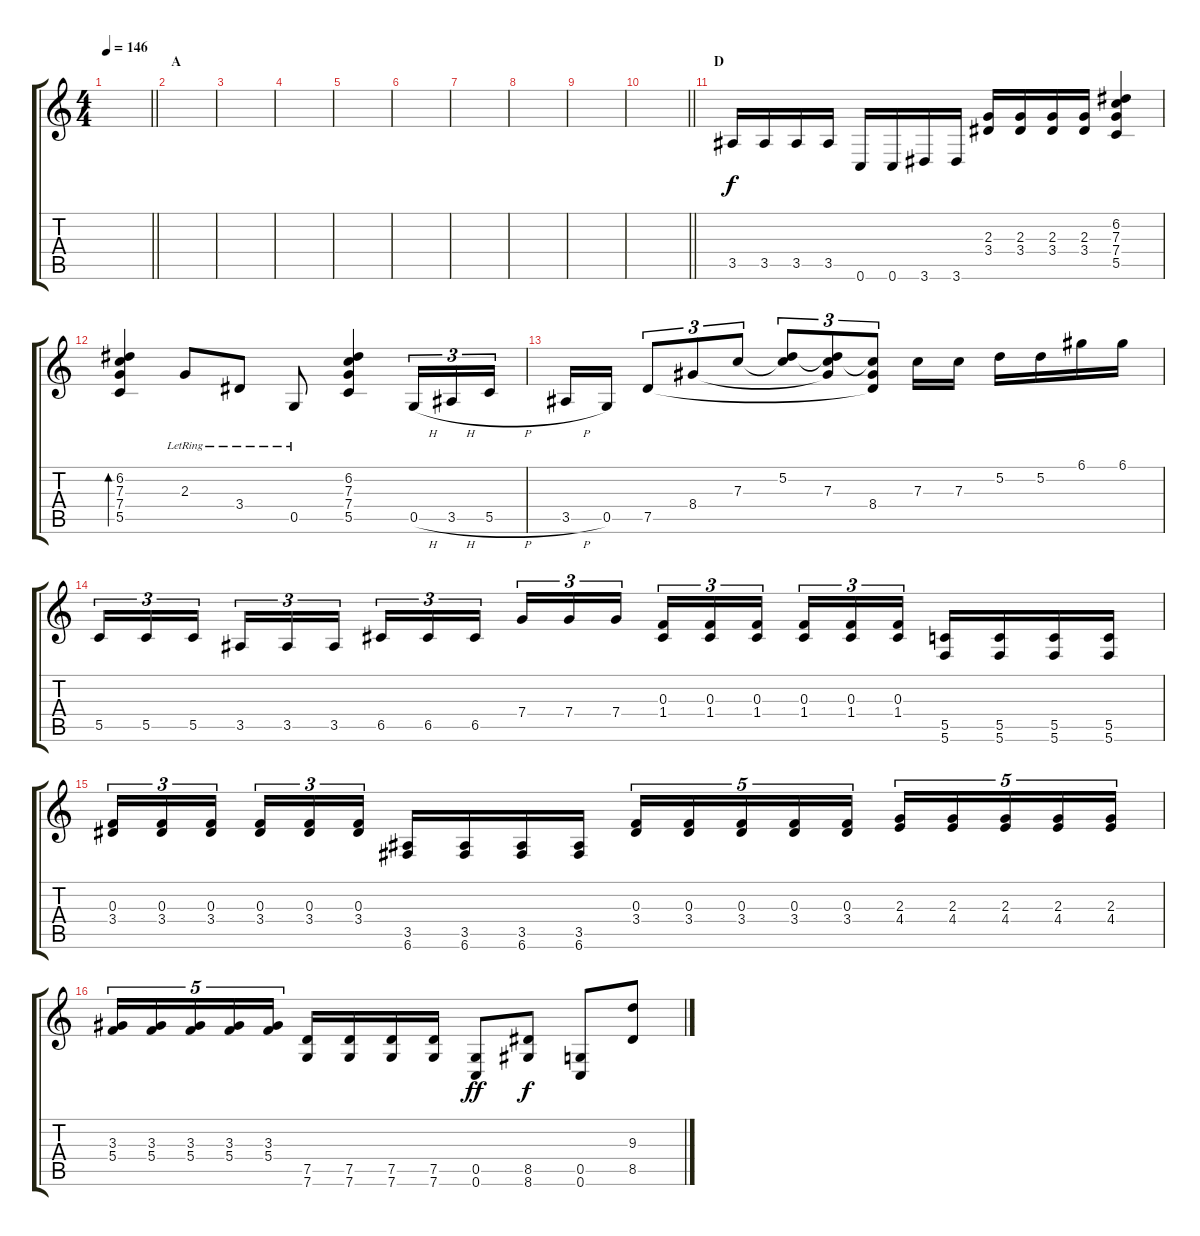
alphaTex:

\track "" {instrument overdrivenguitar}
\staff {score tabs}
\tuning (D4 A3 F3 C3 G2 C2) {hide}
\ts (4 4)
\tempo 146
\clef g2
\barLineRight lightlight
\ks c
|
\section ("" "A")
|
|
|
|
|
|
|
|
\barLineRight lightlight
|
\section ("" "D")
3.5.16 3.5.16 3.5.16 3.5.16 0.6.16 0.6.16 3.6.16 3.6.16 (2.3 3.4).16 (2.3 3.4).16 (2.3 3.4).16 (2.3 3.4).16 (6.2 7.3 7.4 5.5).4 |
(6.2 7.3 7.4 5.5).4{bd 60} 2.3{lr}.8 3.4{lr}.8 0.5{lr}.8 (6.2 7.3 7.4 5.5).4 0.5{h}.16{tu (3 2)} 3.5{h}.16{tu (3 2)} 5.5{h}.16{tu (3 2)} |
3.5{h}.16 0.5.16 7.5.8{tu (3 2)} 8.4.8{tu (3 2)} 7.3.8{tu (3 2)} (5.2 7.3{t}).8{tu (3 2)} (5.2{t} 7.3 8.4{t}).8{tu (3 2)} (7.3{t} 8.4 7.5{t}).8{tu (3 2)} 7.3.16 7.3.16 5.2.16 5.2.16 6.1.16 6.1.16 |
5.5.16{tu (3 2)} 5.5.16{tu (3 2)} 5.5.16{tu (3 2) beam splitsecondary} 3.5.16{tu (3 2)} 3.5.16{tu (3 2)} 3.5.16{tu (3 2)} 6.5.16{tu (3 2)} 6.5.16{tu (3 2)} 6.5.16{tu (3 2) beam splitsecondary} 7.4.16{tu (3 2)} 7.4.16{tu (3 2)} 7.4.16{tu (3 2)} (0.3 1.4).16{tu (3 2)} (0.3 1.4).16{tu (3 2)} (0.3 1.4).16{tu (3 2) beam splitsecondary} (0.3 1.4).16{tu (3 2)} (0.3 1.4).16{tu (3 2)} (0.3 1.4).16{tu (3 2)} (5.5 5.6).16 (5.5 5.6).16 (5.5 5.6).16 (5.5 5.6).16 |
(0.3 3.4).16{tu (3 2)} (0.3 3.4).16{tu (3 2)} (0.3 3.4).16{tu (3 2) beam splitsecondary} (0.3 3.4).16{tu (3 2)} (0.3 3.4).16{tu (3 2)} (0.3 3.4).16{tu (3 2)} (3.5 6.6).16 (3.5 6.6).16 (3.5 6.6).16 (3.5 6.6).16 (0.3 3.4).16{tu (5 4)} (0.3 3.4).16{tu (5 4)} (0.3 3.4).16{tu (5 4)} (0.3 3.4).16{tu (5 4)} (0.3 3.4).16{tu (5 4)} (2.3 4.4).16{tu (5 4)} (2.3 4.4).16{tu (5 4)} (2.3 4.4).16{tu (5 4)} (2.3 4.4).16{tu (5 4)} (2.3 4.4).16{tu (5 4)} |
(3.3 5.4).16{tu (5 4)} (3.3 5.4).16{tu (5 4)} (3.3 5.4).16{tu (5 4)} (3.3 5.4).16{tu (5 4)} (3.3 5.4).16{tu (5 4)} (7.5 7.6).16 (7.5 7.6).16 (7.5 7.6).16 (7.5 7.6).16 (0.5 0.6).8{dy ff} (8.5 8.6).8{dy f} (0.5 0.6).8 (9.3 8.5).8
